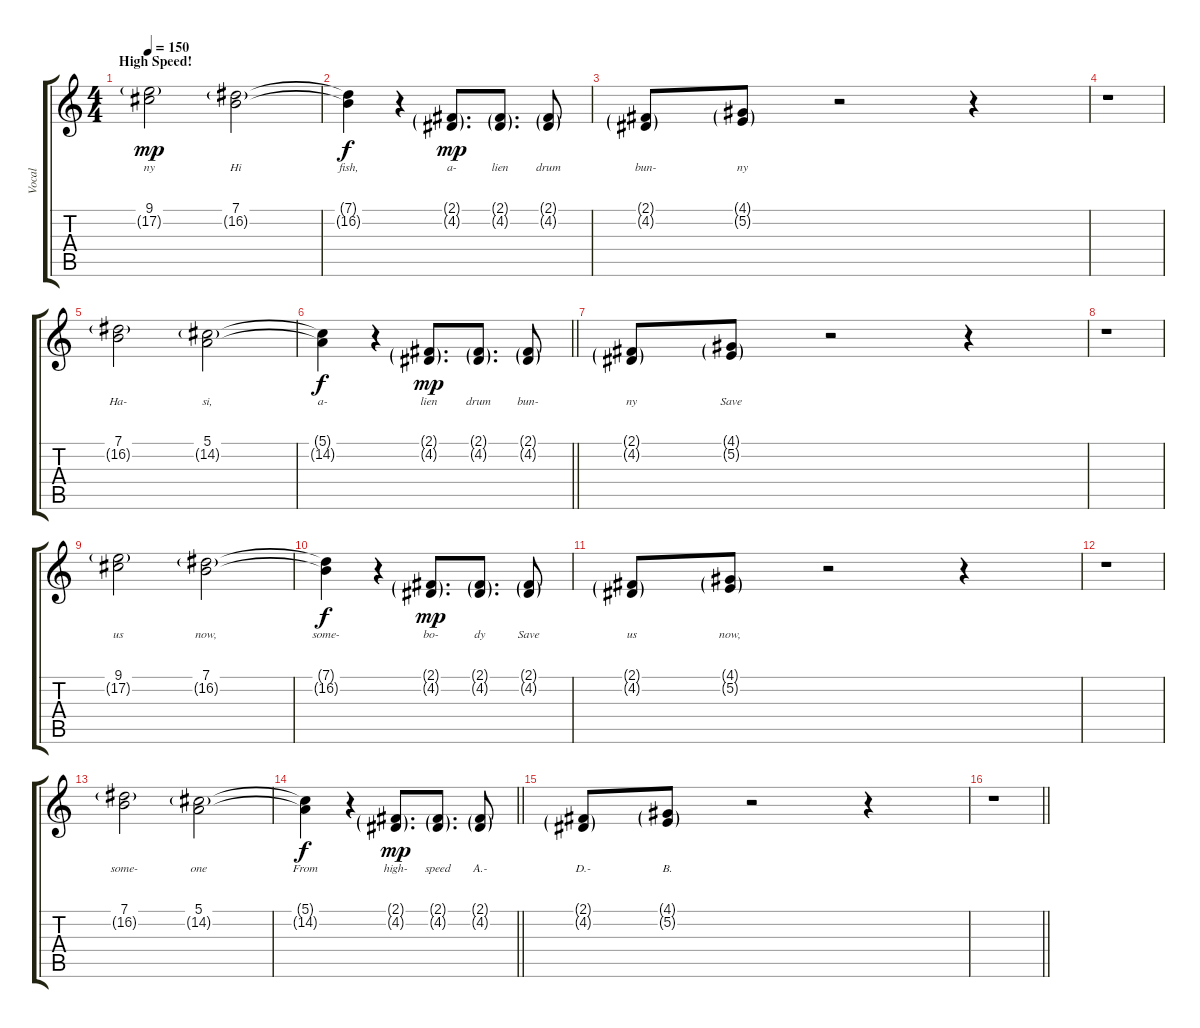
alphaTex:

\track ("Vocal" "Vocal") {instrument oboe}
\staff {score tabs}
\tuning (E4 B3 G3 D3 A2 E2) {hide}
\ts (4 4)
\section ("" "High Speed!")
\tempo 150
\clef g2
\ks c
(9.1 17.2{g}).2{lyrics (0 "ny") lyrics (1 "") lyrics (2 "") lyrics (3 "") lyrics (4 "") dy mp} (7.1 16.2{g}).2{lyrics (0 "Hi") lyrics (1 "") lyrics (2 "") lyrics (3 "") lyrics (4 "")} |
(7.1{t} 16.2{t}).4{lyrics (0 "fish,") lyrics (1 "") lyrics (2 "") lyrics (3 "") lyrics (4 "") dy f} r.4 (2.1{g} 4.2{g}).8{d lyrics (0 "a-") lyrics (1 "") lyrics (2 "") lyrics (3 "") lyrics (4 "") dy mp} (2.1{g} 4.2{g}).8{d lyrics (0 "lien") lyrics (1 "") lyrics (2 "") lyrics (3 "") lyrics (4 "")} (2.1{g} 4.2{g}).8{lyrics (0 "drum") lyrics (1 "") lyrics (2 "") lyrics (3 "") lyrics (4 "")} |
(2.1{g} 4.2{g}).8{lyrics (0 "bun-") lyrics (1 "") lyrics (2 "") lyrics (3 "") lyrics (4 "")} (4.1{g} 5.2{g}).8{lyrics (0 "ny") lyrics (1 "") lyrics (2 "") lyrics (3 "") lyrics (4 "")} r.2 r.4 |
r.1 |
(7.1 16.2{g}).2{lyrics (0 "Ha-") lyrics (1 "") lyrics (2 "") lyrics (3 "") lyrics (4 "")} (5.1 14.2{g}).2{lyrics (0 "si,") lyrics (1 "") lyrics (2 "") lyrics (3 "") lyrics (4 "")} |
\barLineRight lightlight
(5.1{t} 14.2{t}).4{lyrics (0 "a-") lyrics (1 "") lyrics (2 "") lyrics (3 "") lyrics (4 "") dy f} r.4 (2.1{g} 4.2{g}).8{d lyrics (0 "lien") lyrics (1 "") lyrics (2 "") lyrics (3 "") lyrics (4 "") dy mp} (2.1{g} 4.2{g}).8{d lyrics (0 "drum") lyrics (1 "") lyrics (2 "") lyrics (3 "") lyrics (4 "")} (2.1{g} 4.2{g}).8{lyrics (0 "bun-") lyrics (1 "") lyrics (2 "") lyrics (3 "") lyrics (4 "")} |
(2.1{g} 4.2{g}).8{lyrics (0 "ny") lyrics (1 "") lyrics (2 "") lyrics (3 "") lyrics (4 "")} (4.1{g} 5.2{g}).8{lyrics (0 "Save") lyrics (1 "") lyrics (2 "") lyrics (3 "") lyrics (4 "")} r.2 r.4 |
r.1 |
(9.1 17.2{g}).2{lyrics (0 "us") lyrics (1 "") lyrics (2 "") lyrics (3 "") lyrics (4 "")} (7.1 16.2{g}).2{lyrics (0 "now,") lyrics (1 "") lyrics (2 "") lyrics (3 "") lyrics (4 "")} |
(7.1{t} 16.2{t}).4{lyrics (0 "some-") lyrics (1 "") lyrics (2 "") lyrics (3 "") lyrics (4 "") dy f} r.4 (2.1{g} 4.2{g}).8{d lyrics (0 "bo-") lyrics (1 "") lyrics (2 "") lyrics (3 "") lyrics (4 "") dy mp} (2.1{g} 4.2{g}).8{d lyrics (0 "dy") lyrics (1 "") lyrics (2 "") lyrics (3 "") lyrics (4 "")} (2.1{g} 4.2{g}).8{lyrics (0 "Save") lyrics (1 "") lyrics (2 "") lyrics (3 "") lyrics (4 "")} |
(2.1{g} 4.2{g}).8{lyrics (0 "us") lyrics (1 "") lyrics (2 "") lyrics (3 "") lyrics (4 "")} (4.1{g} 5.2{g}).8{lyrics (0 "now,") lyrics (1 "") lyrics (2 "") lyrics (3 "") lyrics (4 "")} r.2 r.4 |
r.1 |
(7.1 16.2{g}).2{lyrics (0 "some-") lyrics (1 "") lyrics (2 "") lyrics (3 "") lyrics (4 "")} (5.1 14.2{g}).2{lyrics (0 "one") lyrics (1 "") lyrics (2 "") lyrics (3 "") lyrics (4 "")} |
\barLineRight lightlight
(5.1{t} 14.2{t}).4{lyrics (0 "From") lyrics (1 "") lyrics (2 "") lyrics (3 "") lyrics (4 "") dy f} r.4 (2.1{g} 4.2{g}).8{d lyrics (0 "high-") lyrics (1 "") lyrics (2 "") lyrics (3 "") lyrics (4 "") dy mp} (2.1{g} 4.2{g}).8{d lyrics (0 "speed") lyrics (1 "") lyrics (2 "") lyrics (3 "") lyrics (4 "")} (2.1{g} 4.2{g}).8{lyrics (0 "A.-") lyrics (1 "") lyrics (2 "") lyrics (3 "") lyrics (4 "")} |
(2.1{g} 4.2{g}).8{lyrics (0 "D.-") lyrics (1 "") lyrics (2 "") lyrics (3 "") lyrics (4 "")} (4.1{g} 5.2{g}).8{lyrics (0 "B.") lyrics (1 "") lyrics (2 "") lyrics (3 "") lyrics (4 "")} r.2 r.4 |
\barLineRight lightlight
r.1
